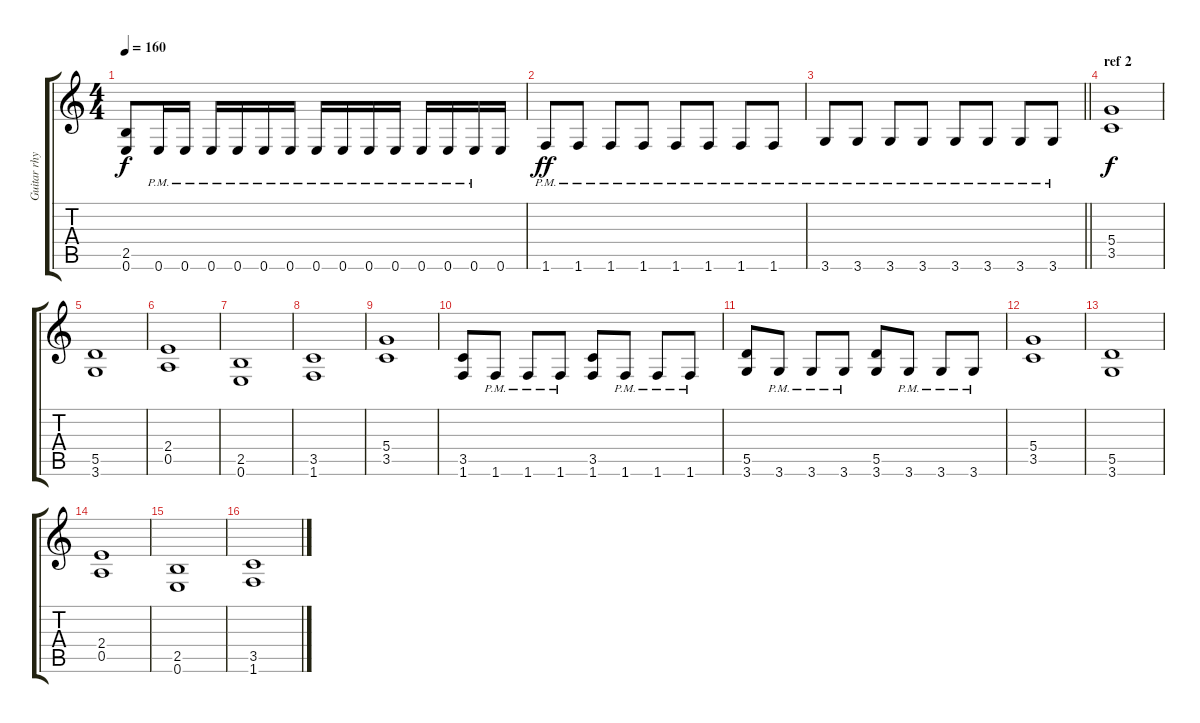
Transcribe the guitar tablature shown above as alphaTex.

\track ("Guitar rhytm" "Guitar rhy") {instrument distortionguitar}
\staff {score tabs}
\tuning (E4 B3 G3 D3 A2 E2) {hide}
\ts (4 4)
\tempo 160
\clef g2
\ks c
(2.5 0.6).8{dy f} 0.6{pm}.16 0.6{pm}.16 0.6{pm}.16 0.6{pm}.16 0.6{pm}.16 0.6{pm}.16 0.6{pm}.16 0.6{pm}.16 0.6{pm}.16 0.6{pm}.16 0.6{pm}.16 0.6{pm}.16 0.6{pm}.16 0.6.16 |
1.6{pm}.8{dy ff} 1.6{pm}.8 1.6{pm}.8 1.6{pm}.8 1.6{pm}.8 1.6{pm}.8 1.6{pm}.8 1.6{pm}.8 |
\barLineRight lightlight
3.6{pm}.8 3.6{pm}.8 3.6{pm}.8 3.6{pm}.8 3.6{pm}.8 3.6{pm}.8 3.6{pm}.8 3.6{pm}.8 |
\section ("" "ref 2")
(5.4 3.5).1{dy f} |
(5.5 3.6).1 |
(2.4 0.5).1 |
(2.5 0.6).1 |
(3.5 1.6).1 |
(5.4 3.5).1 |
(3.5 1.6).8 1.6{pm}.8 1.6{pm}.8 1.6{pm}.8 (3.5 1.6).8 1.6{pm}.8 1.6{pm}.8 1.6{pm}.8 |
(5.5 3.6).8 3.6{pm}.8 3.6{pm}.8 3.6{pm}.8 (5.5 3.6).8 3.6{pm}.8 3.6{pm}.8 3.6{pm}.8 |
(5.4 3.5).1 |
(5.5 3.6).1 |
(2.4 0.5).1 |
(2.5 0.6).1 |
(3.5 1.6).1
